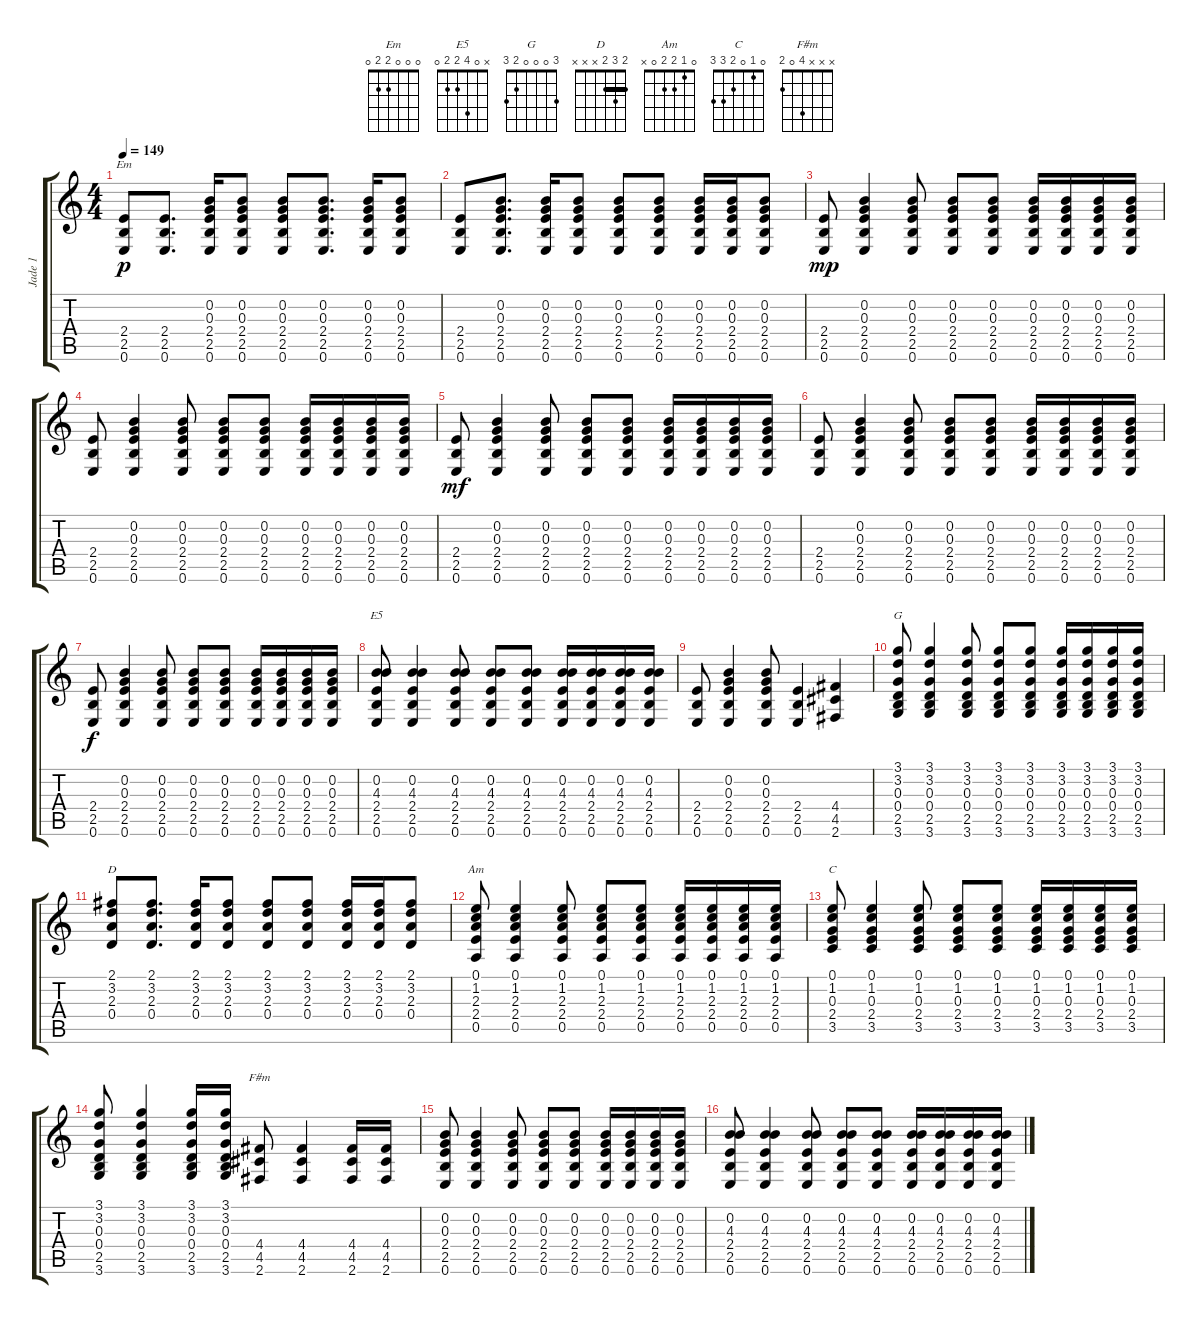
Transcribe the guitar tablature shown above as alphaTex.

\track ("Jade 1" "Jade 1") {instrument electricguitarjazz}
\staff {score tabs}
\tuning (E4 B3 G3 D3 A2 E2) {hide}
\chord ("Em" 0 0 0 2 2 0)
\chord ("E5" x 0 4 2 2 0)
\chord ("G" 3 0 0 0 2 3)
\chord ("D" 2 3 2 x x x) {barre 2}
\chord ("Am" 0 1 2 2 0 x)
\chord ("C" 0 1 0 2 3 3)
\chord ("F#m" x x x 4 0 2)
\ts (4 4)
\tempo 149
\clef g2
\ks c
(2.4 2.5 0.6).8{ch "Em" dy p instrument electricguitarjazz} (2.4 2.5 0.6).8{d} (0.2 0.3 2.4 2.5 0.6).16 (0.2 0.3 2.4 2.5 0.6).8 (0.2 0.3 2.4 2.5 0.6).8 (0.2 0.3 2.4 2.5 0.6).8{d} (0.2 0.3 2.4 2.5 0.6).16 (0.2 0.3 2.4 2.5 0.6).8 |
(2.4 2.5 0.6).8 (0.2 0.3 2.4 2.5 0.6).8{d} (0.2 0.3 2.4 2.5 0.6).16 (0.2 0.3 2.4 2.5 0.6).8 (0.2 0.3 2.4 2.5 0.6).8 (0.2 0.3 2.4 2.5 0.6).8 (0.2 0.3 2.4 2.5 0.6).16 (0.2 0.3 2.4 2.5 0.6).16 (0.2 0.3 2.4 2.5 0.6).8 |
(2.4 2.5 0.6).8{dy mp} (0.2 0.3 2.4 2.5 0.6).4 (0.2 0.3 2.4 2.5 0.6).8 (0.2 0.3 2.4 2.5 0.6).8 (0.2 0.3 2.4 2.5 0.6).8 (0.2 0.3 2.4 2.5 0.6).16 (0.2 0.3 2.4 2.5 0.6).16 (0.2 0.3 2.4 2.5 0.6).16 (0.2 0.3 2.4 2.5 0.6).16 |
(2.4 2.5 0.6).8 (0.2 0.3 2.4 2.5 0.6).4 (0.2 0.3 2.4 2.5 0.6).8 (0.2 0.3 2.4 2.5 0.6).8 (0.2 0.3 2.4 2.5 0.6).8 (0.2 0.3 2.4 2.5 0.6).16 (0.2 0.3 2.4 2.5 0.6).16 (0.2 0.3 2.4 2.5 0.6).16 (0.2 0.3 2.4 2.5 0.6).16 |
(2.4 2.5 0.6).8{dy mf} (0.2 0.3 2.4 2.5 0.6).4 (0.2 0.3 2.4 2.5 0.6).8 (0.2 0.3 2.4 2.5 0.6).8 (0.2 0.3 2.4 2.5 0.6).8 (0.2 0.3 2.4 2.5 0.6).16 (0.2 0.3 2.4 2.5 0.6).16 (0.2 0.3 2.4 2.5 0.6).16 (0.2 0.3 2.4 2.5 0.6).16 |
(2.4 2.5 0.6).8 (0.2 0.3 2.4 2.5 0.6).4 (0.2 0.3 2.4 2.5 0.6).8 (0.2 0.3 2.4 2.5 0.6).8 (0.2 0.3 2.4 2.5 0.6).8 (0.2 0.3 2.4 2.5 0.6).16 (0.2 0.3 2.4 2.5 0.6).16 (0.2 0.3 2.4 2.5 0.6).16 (0.2 0.3 2.4 2.5 0.6).16 |
(2.4 2.5 0.6).8{dy f} (0.2 0.3 2.4 2.5 0.6).4 (0.2 0.3 2.4 2.5 0.6).8 (0.2 0.3 2.4 2.5 0.6).8 (0.2 0.3 2.4 2.5 0.6).8 (0.2 0.3 2.4 2.5 0.6).16 (0.2 0.3 2.4 2.5 0.6).16 (0.2 0.3 2.4 2.5 0.6).16 (0.2 0.3 2.4 2.5 0.6).16 |
(0.2 4.3 2.4 2.5 0.6).8{ch "E5"} (0.2 4.3 2.4 2.5 0.6).4 (0.2 4.3 2.4 2.5 0.6).8 (0.2 4.3 2.4 2.5 0.6).8 (0.2 4.3 2.4 2.5 0.6).8 (0.2 4.3 2.4 2.5 0.6).16 (0.2 4.3 2.4 2.5 0.6).16 (0.2 4.3 2.4 2.5 0.6).16 (0.2 4.3 2.4 2.5 0.6).16 |
(2.4 2.5 0.6).8 (0.2 0.3 2.4 2.5 0.6).4 (0.2 0.3 2.4 2.5 0.6).8 (2.4 2.5 0.6).4 (4.4 4.5 2.6).4 |
(3.1 3.2 0.3 0.4 2.5 3.6).8{ch "G"} (3.1 3.2 0.3 0.4 2.5 3.6).4 (3.1 3.2 0.3 0.4 2.5 3.6).8 (3.1 3.2 0.3 0.4 2.5 3.6).8 (3.1 3.2 0.3 0.4 2.5 3.6).8 (3.1 3.2 0.3 0.4 2.5 3.6).16 (3.1 3.2 0.3 0.4 2.5 3.6).16 (3.1 3.2 0.3 0.4 2.5 3.6).16 (3.1 3.2 0.3 0.4 2.5 3.6).16 |
(2.1 3.2 2.3 0.4).8{ch "D"} (2.1 3.2 2.3 0.4).8{d} (2.1 3.2 2.3 0.4).16 (2.1 3.2 2.3 0.4).8 (2.1 3.2 2.3 0.4).8 (2.1 3.2 2.3 0.4).8 (2.1 3.2 2.3 0.4).16 (2.1 3.2 2.3 0.4).16 (2.1 3.2 2.3 0.4).8 |
(0.1 1.2 2.3 2.4 0.5).8{ch "Am"} (0.1 1.2 2.3 2.4 0.5).4 (0.1 1.2 2.3 2.4 0.5).8 (0.1 1.2 2.3 2.4 0.5).8 (0.1 1.2 2.3 2.4 0.5).8 (0.1 1.2 2.3 2.4 0.5).16 (0.1 1.2 2.3 2.4 0.5).16 (0.1 1.2 2.3 2.4 0.5).16 (0.1 1.2 2.3 2.4 0.5).16 |
(0.1 1.2 0.3 2.4 3.5).8{ch "C"} (0.1 1.2 0.3 2.4 3.5).4 (0.1 1.2 0.3 2.4 3.5).8 (0.1 1.2 0.3 2.4 3.5).8 (0.1 1.2 0.3 2.4 3.5).8 (0.1 1.2 0.3 2.4 3.5).16 (0.1 1.2 0.3 2.4 3.5).16 (0.1 1.2 0.3 2.4 3.5).16 (0.1 1.2 0.3 2.4 3.5).16 |
(3.1 3.2 0.3 0.4 2.5 3.6).8 (3.1 3.2 0.3 0.4 2.5 3.6).4 (3.1 3.2 0.3 0.4 2.5 3.6).16 (3.1 3.2 0.3 0.4 2.5 3.6).16 (4.4 4.5 2.6).8{ch "F#m"} (4.4 4.5 2.6).4 (4.4 4.5 2.6).16 (4.4 4.5 2.6).16 |
(0.2 0.3 2.4 2.5 0.6).8 (0.2 0.3 2.4 2.5 0.6).4 (0.2 0.3 2.4 2.5 0.6).8 (0.2 0.3 2.4 2.5 0.6).8 (0.2 0.3 2.4 2.5 0.6).8 (0.2 0.3 2.4 2.5 0.6).16 (0.2 0.3 2.4 2.5 0.6).16 (0.2 0.3 2.4 2.5 0.6).16 (0.2 0.3 2.4 2.5 0.6).16 |
(0.2 4.3 2.4 2.5 0.6).8 (0.2 4.3 2.4 2.5 0.6).4 (0.2 4.3 2.4 2.5 0.6).8 (0.2 4.3 2.4 2.5 0.6).8 (0.2 4.3 2.4 2.5 0.6).8 (0.2 4.3 2.4 2.5 0.6).16 (0.2 4.3 2.4 2.5 0.6).16 (0.2 4.3 2.4 2.5 0.6).16 (0.2 4.3 2.4 2.5 0.6).16
